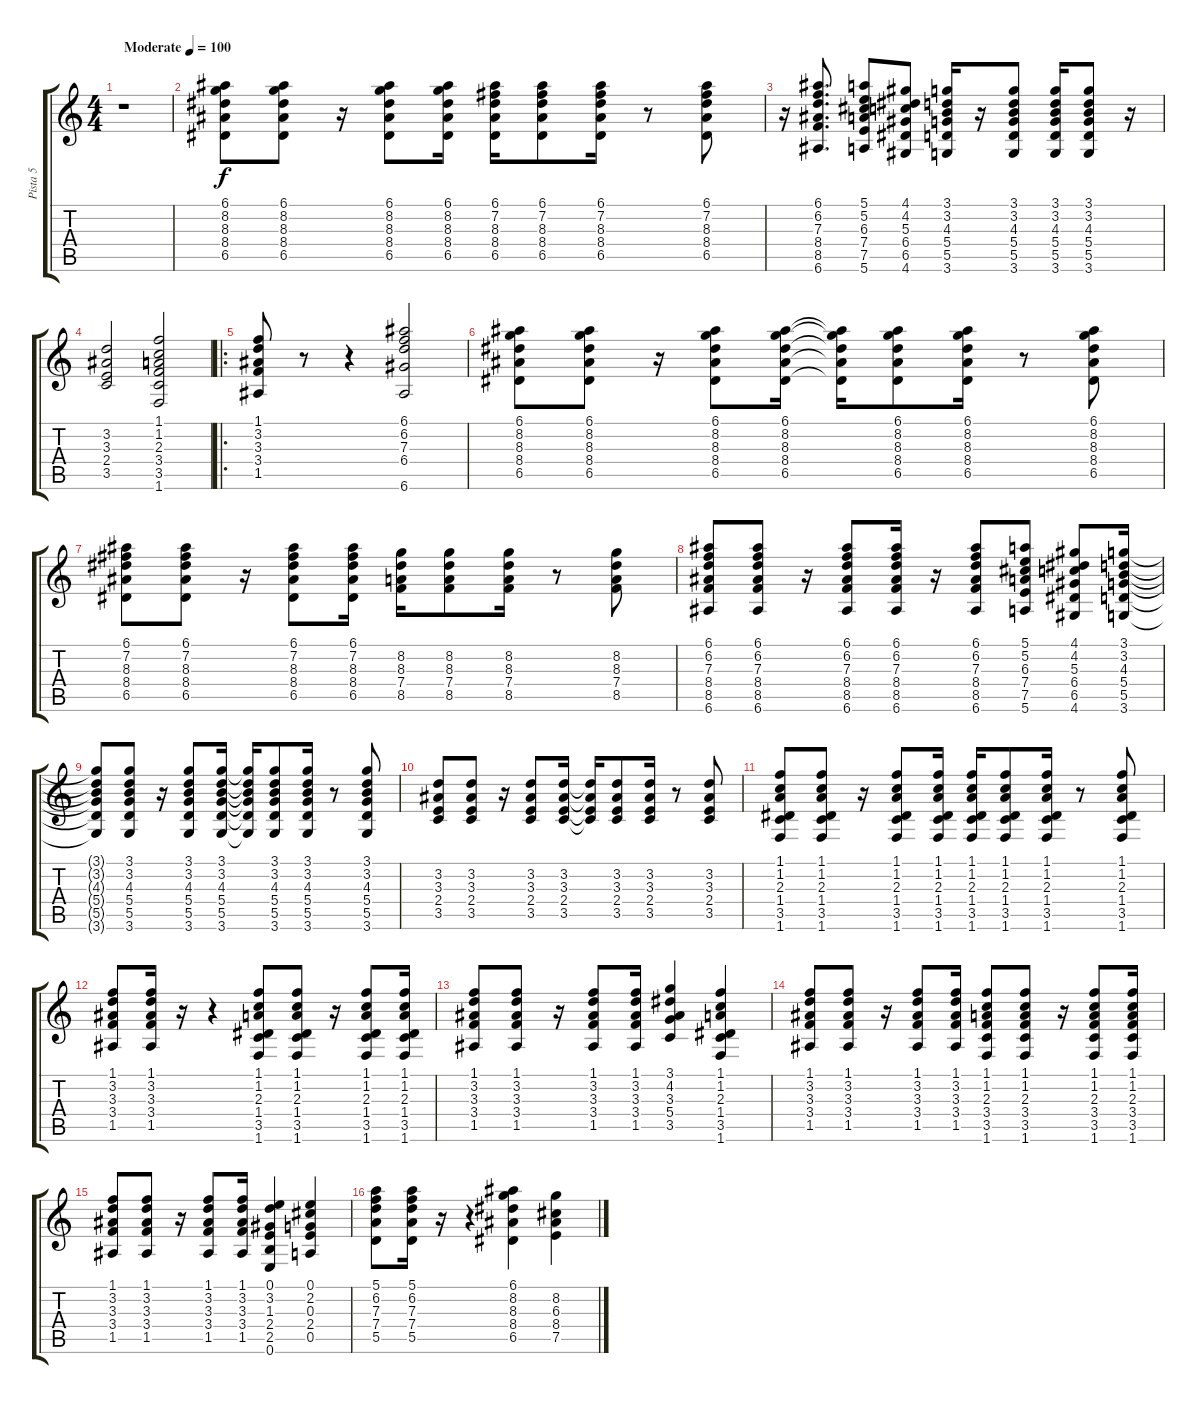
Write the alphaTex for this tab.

\track ("Pista 5" "Pista 5") {instrument acousticguitarsteel}
\staff {score tabs}
\tuning (E4 B3 G3 D3 A2 E2) {hide}
\ts (4 4)
\tempo (100 "Moderate")
\clef g2
\ks c
r.1{dy f instrument acousticguitarsteel} |
(6.1 8.2 8.3 8.4 6.5).8 (6.1 8.2 8.3 8.4 6.5).8 r.16 (6.1 8.2 8.3 8.4 6.5).8 (6.1 8.2 8.3 8.4 6.5).16 (6.1 7.2 8.3 8.4 6.5).16 (6.1 7.2 8.3 8.4 6.5).8 (6.1 7.2 8.3 8.4 6.5).16 r.8 (6.1 7.2 8.3 8.4 6.5).8 |
r.16 (6.1 6.2 7.3 8.4 8.5 6.6).8{d} (5.1 5.2 6.3 7.4 7.5 5.6).8 (4.1 4.2 5.3 6.4 6.5 4.6).8 (3.1 3.2 4.3 5.4 5.5 3.6).16 r.16 (3.1 3.2 4.3 5.4 5.5 3.6).8 (3.1 3.2 4.3 5.4 5.5 3.6).16 (3.1 3.2 4.3 5.4 5.5 3.6).8 r.16 |
(3.2 3.3 2.4 3.5).2 (1.1 1.2 2.3 3.4 3.5 1.6).2 |
\ro
(1.1 3.2 3.3 3.4 1.5).8 r.8 r.4 (6.1 6.2 7.3 6.4 6.6).2 |
(6.1 8.2 8.3 8.4 6.5).8 (6.1 8.2 8.3 8.4 6.5).8 r.16 (6.1 8.2 8.3 8.4 6.5).8 (6.1 8.2 8.3 8.4 6.5).16 (6.1{t} 8.2{t} 8.3{t} 8.4{t} 6.5{t}).16 (6.1 8.2 8.3 8.4 6.5).8 (6.1 8.2 8.3 8.4 6.5).16 r.8 (6.1 8.2 8.3 8.4 6.5).8 |
(6.1 7.2 8.3 8.4 6.5).8 (6.1 7.2 8.3 8.4 6.5).8 r.16 (6.1 7.2 8.3 8.4 6.5).8 (6.1 7.2 8.3 8.4 6.5).16 (8.2 8.3 7.4 8.5).16 (8.2 8.3 7.4 8.5).8 (8.2 8.3 7.4 8.5).16 r.8 (8.2 8.3 7.4 8.5).8 |
(6.1 6.2 7.3 8.4 8.5 6.6).8 (6.1 6.2 7.3 8.4 8.5 6.6).8 r.16 (6.1 6.2 7.3 8.4 8.5 6.6).8 (6.1 6.2 7.3 8.4 8.5 6.6).16 r.16 (6.1 6.2 7.3 8.4 8.5 6.6).8 (5.1 5.2 6.3 7.4 7.5 5.6).8 (4.1 4.2 5.3 6.4 6.5 4.6).8 (3.1 3.2 4.3 5.4 5.5 3.6).16 |
(3.1{t} 3.2{t} 4.3{t} 5.4{t} 5.5{t} 3.6{t}).8 (3.1 3.2 4.3 5.4 5.5 3.6).8 r.16 (3.1 3.2 4.3 5.4 5.5 3.6).8 (3.1 3.2 4.3 5.4 5.5 3.6).16 (3.1{t} 3.2{t} 4.3{t} 5.4{t} 5.5{t} 3.6{t}).16 (3.1 3.2 4.3 5.4 5.5 3.6).8 (3.1 3.2 4.3 5.4 5.5 3.6).16 r.8 (3.1 3.2 4.3 5.4 5.5 3.6).8 |
(3.2 3.3 2.4 3.5).8 (3.2 3.3 2.4 3.5).8 r.16 (3.2 3.3 2.4 3.5).8 (3.2 3.3 2.4 3.5).16 (3.2{t} 3.3{t} 2.4{t} 3.5{t}).16 (3.2 3.3 2.4 3.5).8 (3.2 3.3 2.4 3.5).16 r.8 (3.2 3.3 2.4 3.5).8 |
(1.1 1.2 2.3 1.4 3.5 1.6).8 (1.1 1.2 2.3 1.4 3.5 1.6).8 r.16 (1.1 1.2 2.3 1.4 3.5 1.6).8 (1.1 1.2 2.3 1.4 3.5 1.6).16 (1.1 1.2 2.3 1.4 3.5 1.6).16 (1.1 1.2 2.3 1.4 3.5 1.6).8 (1.1 1.2 2.3 1.4 3.5 1.6).16 r.8 (1.1 1.2 2.3 1.4 3.5 1.6).8 |
(1.1 3.2 3.3 3.4 1.5).8 (1.1 3.2 3.3 3.4 1.5).16 r.16 r.4 (1.1 1.2 2.3 1.4 3.5 1.6).8 (1.1 1.2 2.3 1.4 3.5 1.6).8 r.16 (1.1 1.2 2.3 1.4 3.5 1.6).8 (1.1 1.2 2.3 1.4 3.5 1.6).16 |
(1.1 3.2 3.3 3.4 1.5).8 (1.1 3.2 3.3 3.4 1.5).8 r.16 (1.1 3.2 3.3 3.4 1.5).8 (1.1 3.2 3.3 3.4 1.5).16 (3.1 4.2 3.3 5.4 3.5).4 (1.1 1.2 2.3 1.4 3.5 1.6).4 |
(1.1 3.2 3.3 3.4 1.5).8 (1.1 3.2 3.3 3.4 1.5).8 r.16 (1.1 3.2 3.3 3.4 1.5).8 (1.1 3.2 3.3 3.4 1.5).16 (1.1 1.2 2.3 3.4 3.5 1.6).8 (1.1 1.2 2.3 3.4 3.5 1.6).8 r.16 (1.1 1.2 2.3 3.4 3.5 1.6).8 (1.1 1.2 2.3 3.4 3.5 1.6).16 |
(1.1 3.2 3.3 3.4 1.5).8 (1.1 3.2 3.3 3.4 1.5).8 r.16 (1.1 3.2 3.3 3.4 1.5).8 (1.1 3.2 3.3 3.4 1.5).16 (0.1 3.2 1.3 2.4 2.5 0.6).4 (0.1 2.2 0.3 2.4 0.5).4 |
(5.1 6.2 7.3 7.4 5.5).8 (5.1 6.2 7.3 7.4 5.5).16 r.16 r.4 (6.1 8.2 8.3 8.4 6.5).4 (8.2 6.3 8.4 7.5).4
